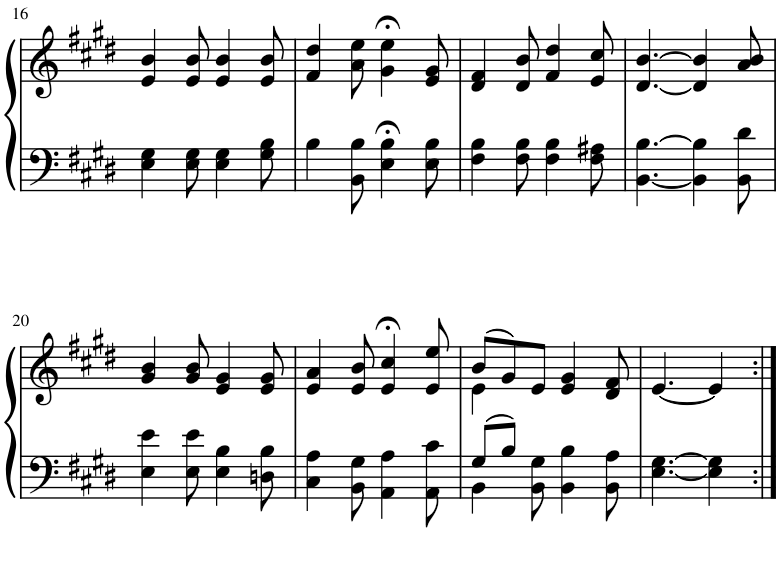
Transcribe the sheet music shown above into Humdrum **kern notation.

**kern	**kern
*part1	*part1
*staff2	*staff1
*I"Piano	*
*I'Pno.	*
!!LO:PB:g=z
*clefF4	*clefG2
*k[f#c#g#d#]	*k[f#c#g#d#]
*M6/8	*M6/8
=16	=16
4E\ 4G#\	4e/ 4b/
8E\ 8G#\	8e/ 8b/
4E\ 4G#\	4e/ 4b/
8G#\ 8B\	8e/ 8b/
=17	=17
4B\	4f#/ 4dd#/
8BB\ 8B\	8a\ 8ee\
4E\;< 4B\;<	4g#\;< 4ee\;<
8E\ 8B\	8e/ 8g#/
=18	=18
4F#\ 4B\	4d#/ 4f#/
8F#\ 8B\	8d#/ 8b/
4F#\ 4B\	4f#/ 4dd#/
8F#\ 8A#X\	8e/ 8cc#/
=19	=19
[4.BB\ [4.B\	[4.d#/ [4.b/
4BB\] 4B\]	4d#/] 4b/]
8BB\ 8d#\	8a/ 8b/
!!LO:LB:g=z
=20	=20
4E\ 4e\	4g#/ 4b/
8E\ 8e\	8g#/ 8b/
4E\ 4B\	4e/ 4g#/
8Dn\ 8B\	8e/ 8g#/
=21	=21
4C#\ 4A\	4e/ 4a/
8BB\ 8G#\	8e/ 8b/
4AA\ 4A\	4e/;< 4cc#/;<
8AA\ 8c#\	8e/ 8ee/
=22	=22
*^	*^
8G#/L	4BB\	(8b/L	4e\
8B/J	.	8g#/)	.
2ryy	8BB\ 8G#\	8e/J	2ryy
.	4BB\ 4B\	4e/ 4g#/	.
.	8BB\ 8A\	8d#/ 8f#/	.
*v	*v	*	*
*	*v	*v
=23	=23
[4.E\ [4.G#\	[4.e/
4E\] 4G#\]	4e/]
=:|!	=:|!
*-	*-
